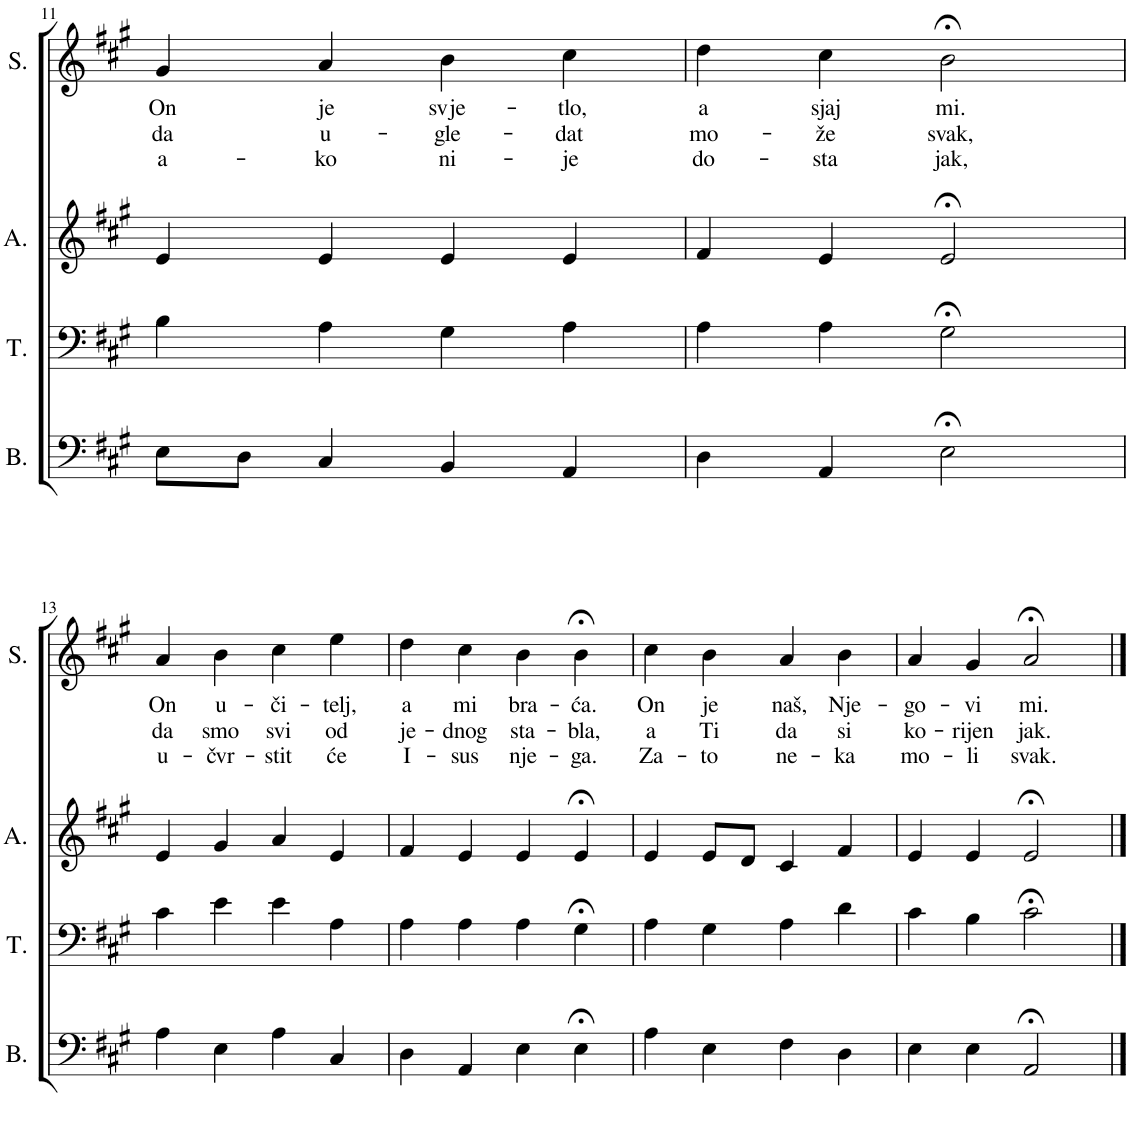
**kern	**kern	**kern	**kern	**text	**text	**text
*part4	*part3	*part2	*part1	*part1	*part1	*part1
*staff4	*staff3	*staff2	*staff1	*staff1	*staff1	*staff1
*I"Bass	*I"Tenor	*I"Alto	*I"Soprano	*	*	*
*I'B.	*I'T.	*I'A.	*I'S.	*	*	*
!!LO:PB:g=z
*clefF4	*clefF4	*clefG2	*clefG2	*	*	*
*k[f#c#g#]	*k[f#c#g#]	*k[f#c#g#]	*k[f#c#g#]	*	*	*
*M4/4	*M4/4	*M4/4	*M4/4	*	*	*
*met(c)	*met(c)	*met(c)	*met(c)	*	*	*
=11	=11	=11	=11	=11	=11	=11
!	!	!	!	!LO:LY:b	!LO:LY:b	!LO:LY:b
8E\L	4B\	4e/	4g#/	On	da	a-
8D\J	.	.	.	.	.	.
!	!	!	!	!LO:LY:b	!LO:LY:b	!LO:LY:b
4C#/	4A\	4e/	4a/	je	u-	-ko
!	!	!	!	!LO:LY:b	!LO:LY:b	!LO:LY:b
4BB/	4G#\	4e/	4b\	svje-	-gle-	ni-
!	!	!	!	!LO:LY:b	!LO:LY:b	!LO:LY:b
4AA/	4A\	4e/	4cc#\	-tlo,	-dat	-je
=12	=12	=12	=12	=12	=12	=12
!	!	!	!	!LO:LY:b	!LO:LY:b	!LO:LY:b
4D\	4A\	4f#/	4dd\	a	mo-	do-
!	!	!	!	!LO:LY:b	!LO:LY:b	!LO:LY:b
4AA/	4A\	4e/	4cc#\	sjaj	-že	-sta
!	!	!	!	!LO:LY:b	!LO:LY:b	!LO:LY:b
2E;<\	2G#;<\	2e;</	2b;<\	mi.	svak,	jak,
!!LO:LB:g=z
=13	=13	=13	=13	=13	=13	=13
!	!	!	!	!LO:LY:b	!LO:LY:b	!LO:LY:b
4A\	4c#\	4e/	4a/	On	da	u-
!	!	!	!	!LO:LY:b	!LO:LY:b	!LO:LY:b
4E\	4e\	4g#/	4b\	u-	smo	-čvr-
!	!	!	!	!LO:LY:b	!LO:LY:b	!LO:LY:b
4A\	4e\	4a/	4cc#\	-či-	svi	-stit
!	!	!	!	!LO:LY:b	!LO:LY:b	!LO:LY:b
4C#/	4A\	4e/	4ee\	-telj,	od	će
=14	=14	=14	=14	=14	=14	=14
!	!	!	!	!LO:LY:b	!LO:LY:b	!LO:LY:b
4D\	4A\	4f#/	4dd\	a	je-	I-
!	!	!	!	!LO:LY:b	!LO:LY:b	!LO:LY:b
4AA/	4A\	4e/	4cc#\	mi	-dnog	-sus
!	!	!	!	!LO:LY:b	!LO:LY:b	!LO:LY:b
4E\	4A\	4e/	4b\	bra-	sta-	nje-
!	!	!	!	!LO:LY:b	!LO:LY:b	!LO:LY:b
4E;<\	4G#;<\	4e;</	4b;<\	-ća.	-bla,	-ga.
=15	=15	=15	=15	=15	=15	=15
!	!	!	!	!LO:LY:b	!LO:LY:b	!LO:LY:b
4A\	4A\	4e/	4cc#\	On	a	Za-
!	!	!	!	!LO:LY:b	!LO:LY:b	!LO:LY:b
4E\	4G#\	8e/L	4b\	je	Ti	-to
.	.	8d/J	.	.	.	.
!	!	!	!	!LO:LY:b	!LO:LY:b	!LO:LY:b
4F#\	4A\	4c#/	4a/	naš,	da	ne-
!	!	!	!	!LO:LY:b	!LO:LY:b	!LO:LY:b
4D\	4d\	4f#/	4b\	Nje-	si	-ka
=16	=16	=16	=16	=16	=16	=16
!	!	!	!	!LO:LY:b	!LO:LY:b	!LO:LY:b
4E\	4c#\	4e/	4a/	-go-	ko-	mo-
!	!	!	!	!LO:LY:b	!LO:LY:b	!LO:LY:b
4E\	4B\	4e/	4g#/	-vi	-rijen	-li
!	!	!	!	!LO:LY:b	!LO:LY:b	!LO:LY:b
2AA;</	2c#;<\	2e;</	2a;</	mi.	jak.	svak.
==	==	==	==	==	==	==
*-	*-	*-	*-	*-	*-	*-
